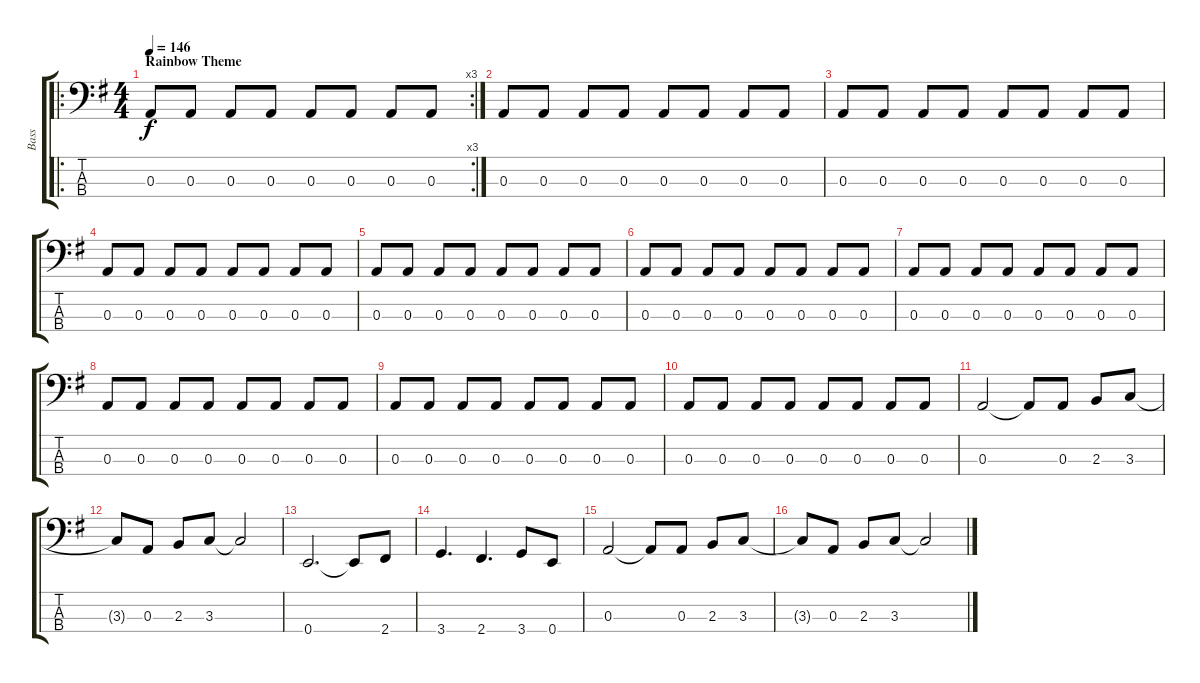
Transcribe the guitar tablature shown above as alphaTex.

\track ("Bass" "Bass") {instrument electricbassfinger}
\staff {score tabs}
\tuning (G2 D2 A1 E1) {hide}
\ro
\rc 3
\ts (4 4)
\section ("" "Rainbow Theme")
\tempo 146
\clef f4
\ks eminor
0.3.8{dy f instrument electricbassfinger} 0.3.8 0.3.8 0.3.8 0.3.8 0.3.8 0.3.8 0.3.8 |
0.3.8 0.3.8 0.3.8 0.3.8 0.3.8 0.3.8 0.3.8 0.3.8 |
0.3.8 0.3.8 0.3.8 0.3.8 0.3.8 0.3.8 0.3.8 0.3.8 |
0.3.8 0.3.8 0.3.8 0.3.8 0.3.8 0.3.8 0.3.8 0.3.8 |
0.3.8 0.3.8 0.3.8 0.3.8 0.3.8 0.3.8 0.3.8 0.3.8 |
0.3.8 0.3.8 0.3.8 0.3.8 0.3.8 0.3.8 0.3.8 0.3.8 |
0.3.8 0.3.8 0.3.8 0.3.8 0.3.8 0.3.8 0.3.8 0.3.8 |
0.3.8 0.3.8 0.3.8 0.3.8 0.3.8 0.3.8 0.3.8 0.3.8 |
0.3.8 0.3.8 0.3.8 0.3.8 0.3.8 0.3.8 0.3.8 0.3.8 |
0.3.8 0.3.8 0.3.8 0.3.8 0.3.8 0.3.8 0.3.8 0.3.8 |
0.3.2 0.3{t}.8 0.3.8 2.3.8 3.3.8 |
3.3{t}.8 0.3.8 2.3.8 3.3.8 3.3{t}.2 |
0.4.2{d} 0.4{t}.8 2.4.8 |
3.4.4{d} 2.4.4{d} 3.4.8 0.4.8 |
0.3.2 0.3{t}.8 0.3.8 2.3.8 3.3.8 |
3.3{t}.8 0.3.8 2.3.8 3.3.8 3.3{t}.2
